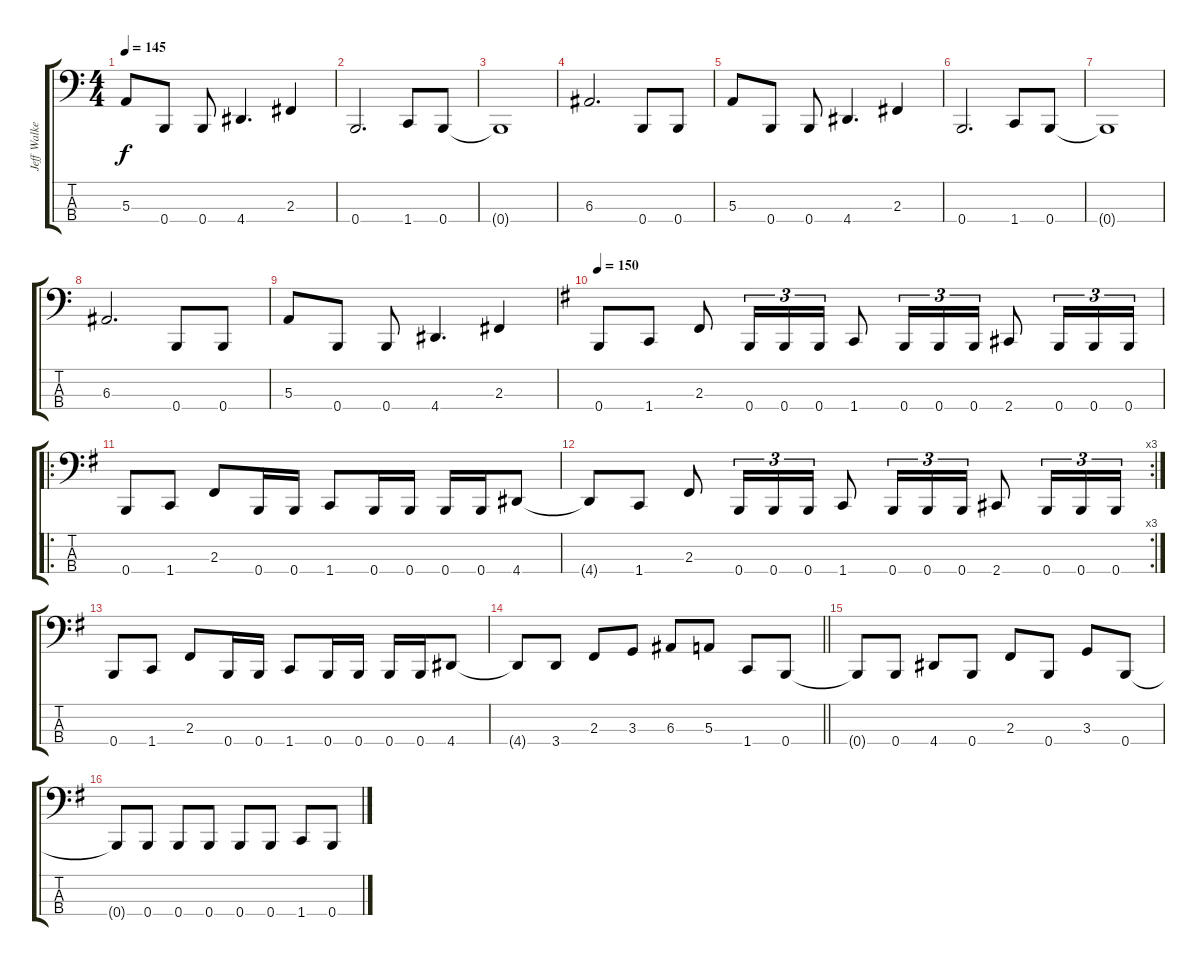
\track ("Jeff Walker" "Jeff Walke") {instrument electricbasspick}
\staff {score tabs}
\tuning (D2 A1 E1 B0) {hide}
\ts (4 4)
\tempo 145
\clef f4
\ks c
5.3.8{dy f} 0.4.8 0.4.8 4.4.4{d} 2.3.4 |
0.4.2{d} 1.4.8 0.4.8 |
0.4{t}.1 |
6.3.2{d} 0.4.8 0.4.8 |
5.3.8 0.4.8 0.4.8 4.4.4{d} 2.3.4 |
0.4.2{d} 1.4.8 0.4.8 |
0.4{t}.1 |
6.3.2{d} 0.4.8 0.4.8 |
5.3.8 0.4.8 0.4.8 4.4.4{d} 2.3.4 |
\tempo 150
\ks g
0.4.8 1.4.8 2.3.8 0.4.16{tu (3 2)} 0.4.16{tu (3 2)} 0.4.16{tu (3 2)} 1.4.8 0.4.16{tu (3 2)} 0.4.16{tu (3 2)} 0.4.16{tu (3 2)} 2.4.8 0.4.16{tu (3 2)} 0.4.16{tu (3 2)} 0.4.16{tu (3 2)} |
\ro
0.4.8 1.4.8 2.3.8 0.4.16 0.4.16 1.4.8 0.4.16 0.4.16 0.4.16 0.4.16 4.4.8 |
\rc 3
4.4{t}.8 1.4.8 2.3.8 0.4.16{tu (3 2)} 0.4.16{tu (3 2)} 0.4.16{tu (3 2)} 1.4.8 0.4.16{tu (3 2)} 0.4.16{tu (3 2)} 0.4.16{tu (3 2)} 2.4.8 0.4.16{tu (3 2)} 0.4.16{tu (3 2)} 0.4.16{tu (3 2)} |
0.4.8 1.4.8 2.3.8 0.4.16 0.4.16 1.4.8 0.4.16 0.4.16 0.4.16 0.4.16 4.4.8 |
\barLineRight lightlight
4.4{t}.8 3.4.8 2.3.8 3.3.8 6.3.8 5.3.8 1.4.8 0.4.8 |
0.4{t}.8 0.4.8 4.4.8 0.4.8 2.3.8 0.4.8 3.3.8 0.4.8 |
0.4{t}.8 0.4.8 0.4.8 0.4.8 0.4.8 0.4.8 1.4.8 0.4.8
